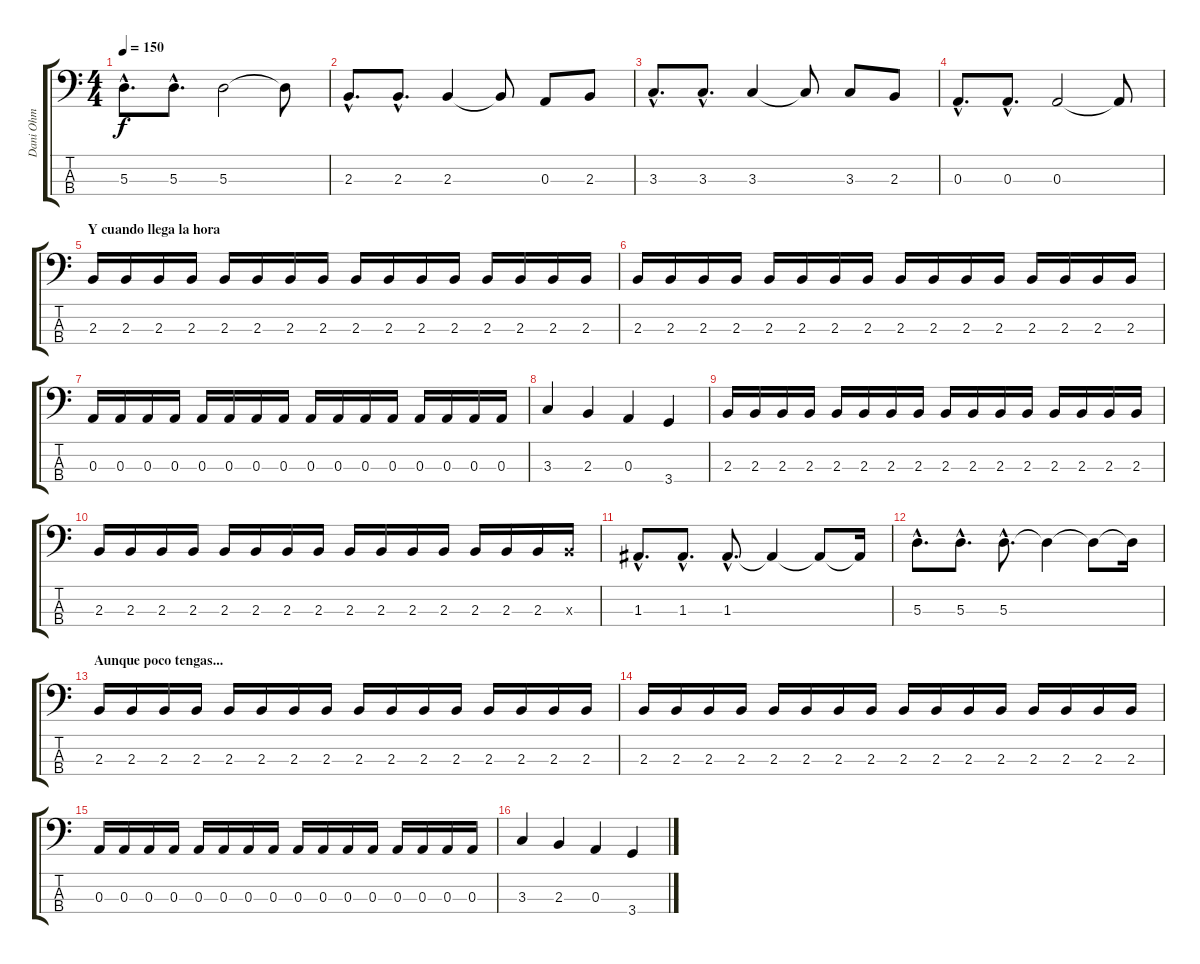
\track ("Dani Ohm" "Dani Ohm") {instrument electricbassfinger}
\staff {score tabs}
\tuning (G2 D2 A1 E1) {hide}
\ts (4 4)
\tempo 150
\clef f4
\ks c
5.3{hac}.8{d dy f} 5.3{hac}.8{d} 5.3.2 5.3{t}.8 |
2.3{hac}.8{d} 2.3{hac}.8{d} 2.3.4 2.3{t}.8 0.3.8 2.3.8 |
3.3{hac}.8{d} 3.3{hac}.8{d} 3.3.4 3.3{t}.8 3.3.8 2.3.8 |
0.3{hac}.8{d} 0.3{hac}.8{d} 0.3.2 0.3{t}.8 |
\section ("" "Y cuando llega la hora")
2.3.16 2.3.16 2.3.16 2.3.16 2.3.16 2.3.16 2.3.16 2.3.16 2.3.16 2.3.16 2.3.16 2.3.16 2.3.16 2.3.16 2.3.16 2.3.16 |
2.3.16 2.3.16 2.3.16 2.3.16 2.3.16 2.3.16 2.3.16 2.3.16 2.3.16 2.3.16 2.3.16 2.3.16 2.3.16 2.3.16 2.3.16 2.3.16 |
0.3.16 0.3.16 0.3.16 0.3.16 0.3.16 0.3.16 0.3.16 0.3.16 0.3.16 0.3.16 0.3.16 0.3.16 0.3.16 0.3.16 0.3.16 0.3.16 |
3.3.4 2.3.4 0.3.4 3.4.4 |
2.3.16 2.3.16 2.3.16 2.3.16 2.3.16 2.3.16 2.3.16 2.3.16 2.3.16 2.3.16 2.3.16 2.3.16 2.3.16 2.3.16 2.3.16 2.3.16 |
2.3.16 2.3.16 2.3.16 2.3.16 2.3.16 2.3.16 2.3.16 2.3.16 2.3.16 2.3.16 2.3.16 2.3.16 2.3.16 2.3.16 2.3.16 2.3{x}.16 |
1.3{hac}.8{d} 1.3{hac}.8{d} 1.3{hac}.8{d} 1.3{t}.4 1.3{t}.8 1.3{t}.16 |
5.3{hac}.8{d} 5.3{hac}.8{d} 5.3{hac}.8{d} 5.3{t}.4 5.3{t}.8 5.3{t}.16 |
\section ("" "Aunque poco tengas...")
2.3.16 2.3.16 2.3.16 2.3.16 2.3.16 2.3.16 2.3.16 2.3.16 2.3.16 2.3.16 2.3.16 2.3.16 2.3.16 2.3.16 2.3.16 2.3.16 |
2.3.16 2.3.16 2.3.16 2.3.16 2.3.16 2.3.16 2.3.16 2.3.16 2.3.16 2.3.16 2.3.16 2.3.16 2.3.16 2.3.16 2.3.16 2.3.16 |
0.3.16 0.3.16 0.3.16 0.3.16 0.3.16 0.3.16 0.3.16 0.3.16 0.3.16 0.3.16 0.3.16 0.3.16 0.3.16 0.3.16 0.3.16 0.3.16 |
3.3.4 2.3.4 0.3.4 3.4.4
